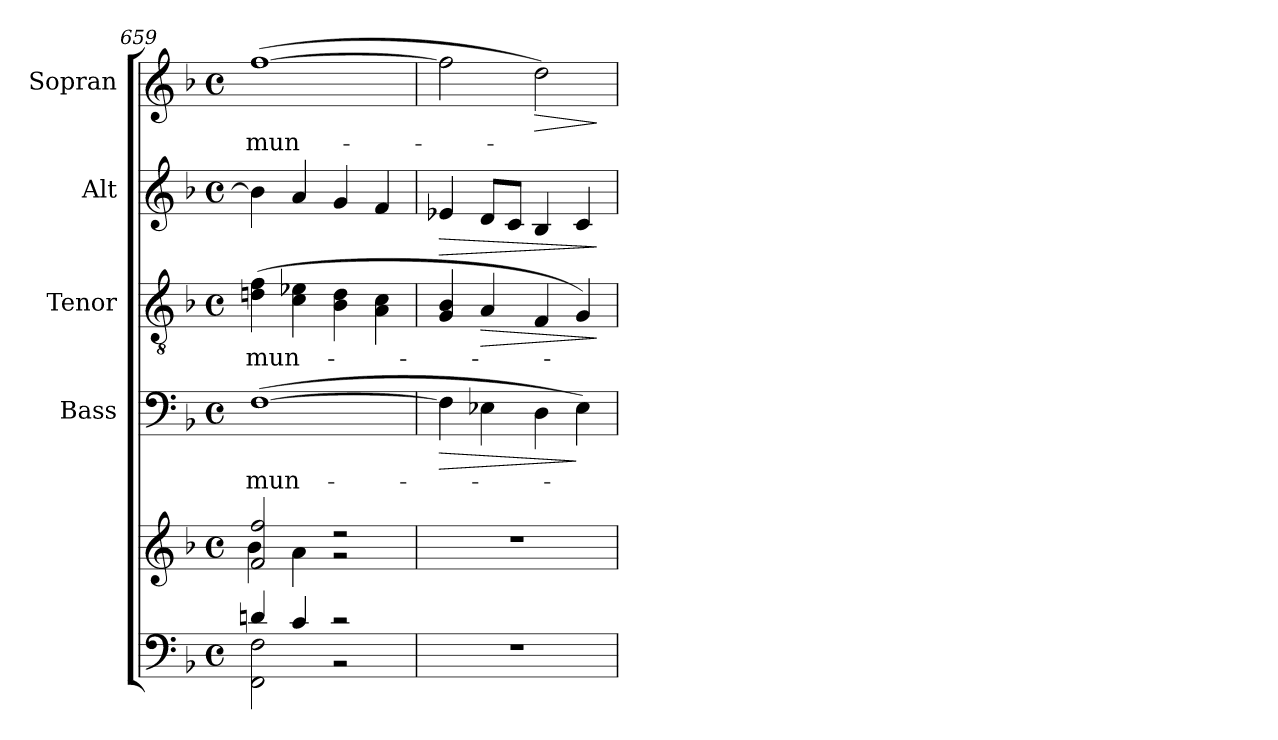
**kern	**kern	**kern	**text	**dynam	**kern	**text	**dynam	**kern	**dynam	**kern	**text	**dynam
*part5	*part5	*part4	*part4	*part4	*part3	*part3	*part3	*part2	*part2	*part1	*part1	*part1
*staff6	*staff5	*staff4	*staff4	*staff4	*staff3	*staff3	*staff3	*staff2	*staff2	*staff1	*staff1	*staff1
*	*	*I"Bass	*	*	*I"Tenor	*	*	*I"Alt	*	*I"Sopran	*	*
*	*	*I'B.	*	*	*I'T.	*	*	*I'A.	*	*I'S.	*	*
*clefF4	*clefG2	*clefF4	*	*	*clefGv2	*	*	*clefG2	*	*clefG2	*	*
*k[b-]	*k[b-]	*k[b-]	*	*	*k[b-]	*	*	*k[b-]	*	*k[b-]	*	*
*F:	*F:	*F:	*	*	*F:	*	*	*F:	*	*F:	*	*
*M4/4	*M4/4	*M4/4	*	*	*M4/4	*	*	*M4/4	*	*M4/4	*	*
*met(c)	*met(c)	*met(c)	*	*	*met(c)	*	*	*met(c)	*	*met(c)	*	*
=659	=659	=659	=659	=659	=659	=659	=659	=659	=659	=659	=659	=659
*^	*^	*	*	*	*	*	*	*	*	*	*	*
!	!	!	!	!	!LO:LY:b	!	!	!LO:LY:b	!	!	!	!	!LO:LY:b	!
4dn/	2FF\ 2F\	2f/ 2ff/	4b-\	(>[1F	mun-	.	(>4dn\ 4f\	mun-	.	4b-\]	.	(>[1ff	mun-	.
4c/	.	.	4a\	.	.	.	4c\ 4e-X\	.	.	4a/	.	.	.	.
2r	2r	2r	2r	.	.	.	4B-\ 4d\	.	.	4g/	.	.	.	.
.	.	.	.	.	.	.	4A\ 4c\	.	.	4f/	.	.	.	.
*v	*v	*	*	*	*	*	*	*	*	*	*	*	*	*
*	*v	*v	*	*	*	*	*	*	*	*	*	*	*
!!LO:PB:g=z
=660	=660	=660	=660	=660	=660	=660	=660	=660	=660	=660	=660	=660
!	!	!	!	!LO:HP:b	!	!	!	!	!LO:HP:b	!	!	!
1r	1r	4F\]	.	>	4G/ 4B-/	.	.	4e-X/	>	2ff\]	.	.
!	!	!	!	!	!	!	!LO:HP:b	!	!	!	!	!
.	.	4E-X\	.	.	4A/	.	>	8d/L	.	.	.	.
.	.	.	.	.	.	.	.	8c/J	.	.	.	.
!	!	!	!	!	!	!	!	!	!	!	!	!LO:HP:b
.	.	4D\	.	.	4F/	.	.	4B-/	.	2dd\)	.	>
.	.	4E-\)	.	]	4G/)	.	.	4c/	.	.	.	.
.	.	.	.	.	.	.	]	.	]	.	.	]
=	=	=	=	=	=	=	=	=	=	=	=	=
*-	*-	*-	*-	*-	*-	*-	*-	*-	*-	*-	*-	*-
